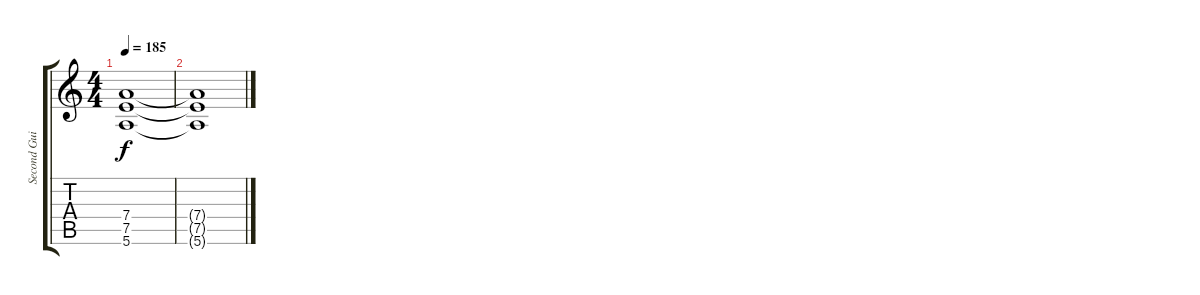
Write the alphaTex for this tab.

\track ("Second Guitar" "Second Gui") {instrument distortionguitar}
\staff {score tabs}
\tuning (E4 B3 G3 D3 A2 E2) {hide}
\ts (4 4)
\tempo 185
\clef g2
\ks c
(7.4 7.5 5.6).1{dy f} |
(7.4{t} 7.5{t} 5.6{t}).1
